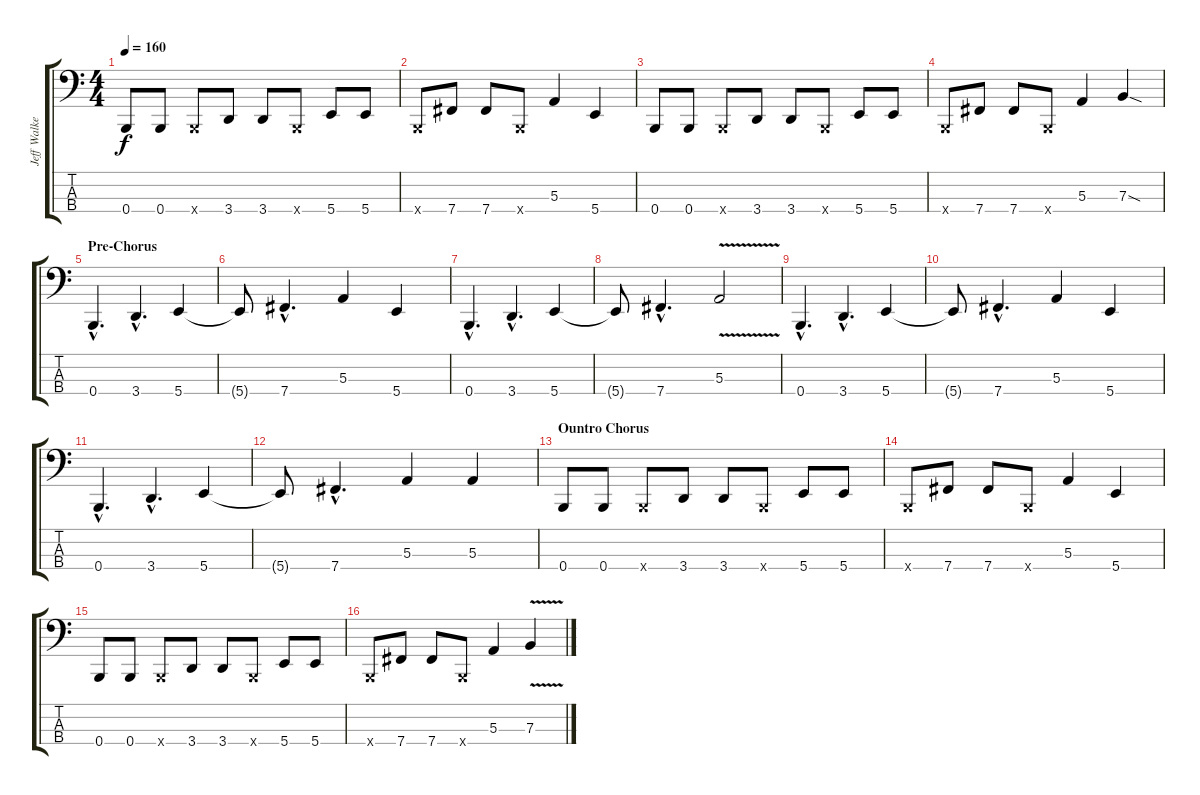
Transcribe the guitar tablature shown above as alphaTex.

\track ("Jeff Walker" "Jeff Walke") {instrument electricbasspick}
\staff {score tabs}
\tuning (D2 A1 E1 B0) {hide}
\ts (4 4)
\tempo 160
\clef f4
\ks c
0.4.8{dy f} 0.4.8 0.4{x}.8 3.4.8 3.4.8 0.4{x}.8 5.4.8 5.4.8 |
0.4{x}.8 7.4.8 7.4.8 0.4{x}.8 5.3.4 5.4.4 |
0.4.8 0.4.8 0.4{x}.8 3.4.8 3.4.8 0.4{x}.8 5.4.8 5.4.8 |
0.4{x}.8 7.4.8 7.4.8 0.4{x}.8 5.3.4 7.3{sod}.4 |
\section ("" "Pre-Chorus")
0.4{hac}.4{d} 3.4{hac}.4{d} 5.4.4 |
5.4{t}.8 7.4{hac}.4{d} 5.3.4 5.4.4 |
0.4{hac}.4{d} 3.4{hac}.4{d} 5.4.4 |
5.4{t}.8 7.4{hac}.4{d} 5.3{v}.2 |
0.4{hac}.4{d} 3.4{hac}.4{d} 5.4.4 |
5.4{t}.8 7.4{hac}.4{d} 5.3.4 5.4.4 |
0.4{hac}.4{d} 3.4{hac}.4{d} 5.4.4 |
5.4{t}.8 7.4{hac}.4{d} 5.3.4 5.3.4 |
\section ("" "Ountro Chorus")
0.4.8 0.4.8 0.4{x}.8 3.4.8 3.4.8 0.4{x}.8 5.4.8 5.4.8 |
0.4{x}.8 7.4.8 7.4.8 0.4{x}.8 5.3.4 5.4.4 |
0.4.8 0.4.8 0.4{x}.8 3.4.8 3.4.8 0.4{x}.8 5.4.8 5.4.8 |
0.4{x}.8 7.4.8 7.4.8 0.4{x}.8 5.3.4 7.3{v}.4
